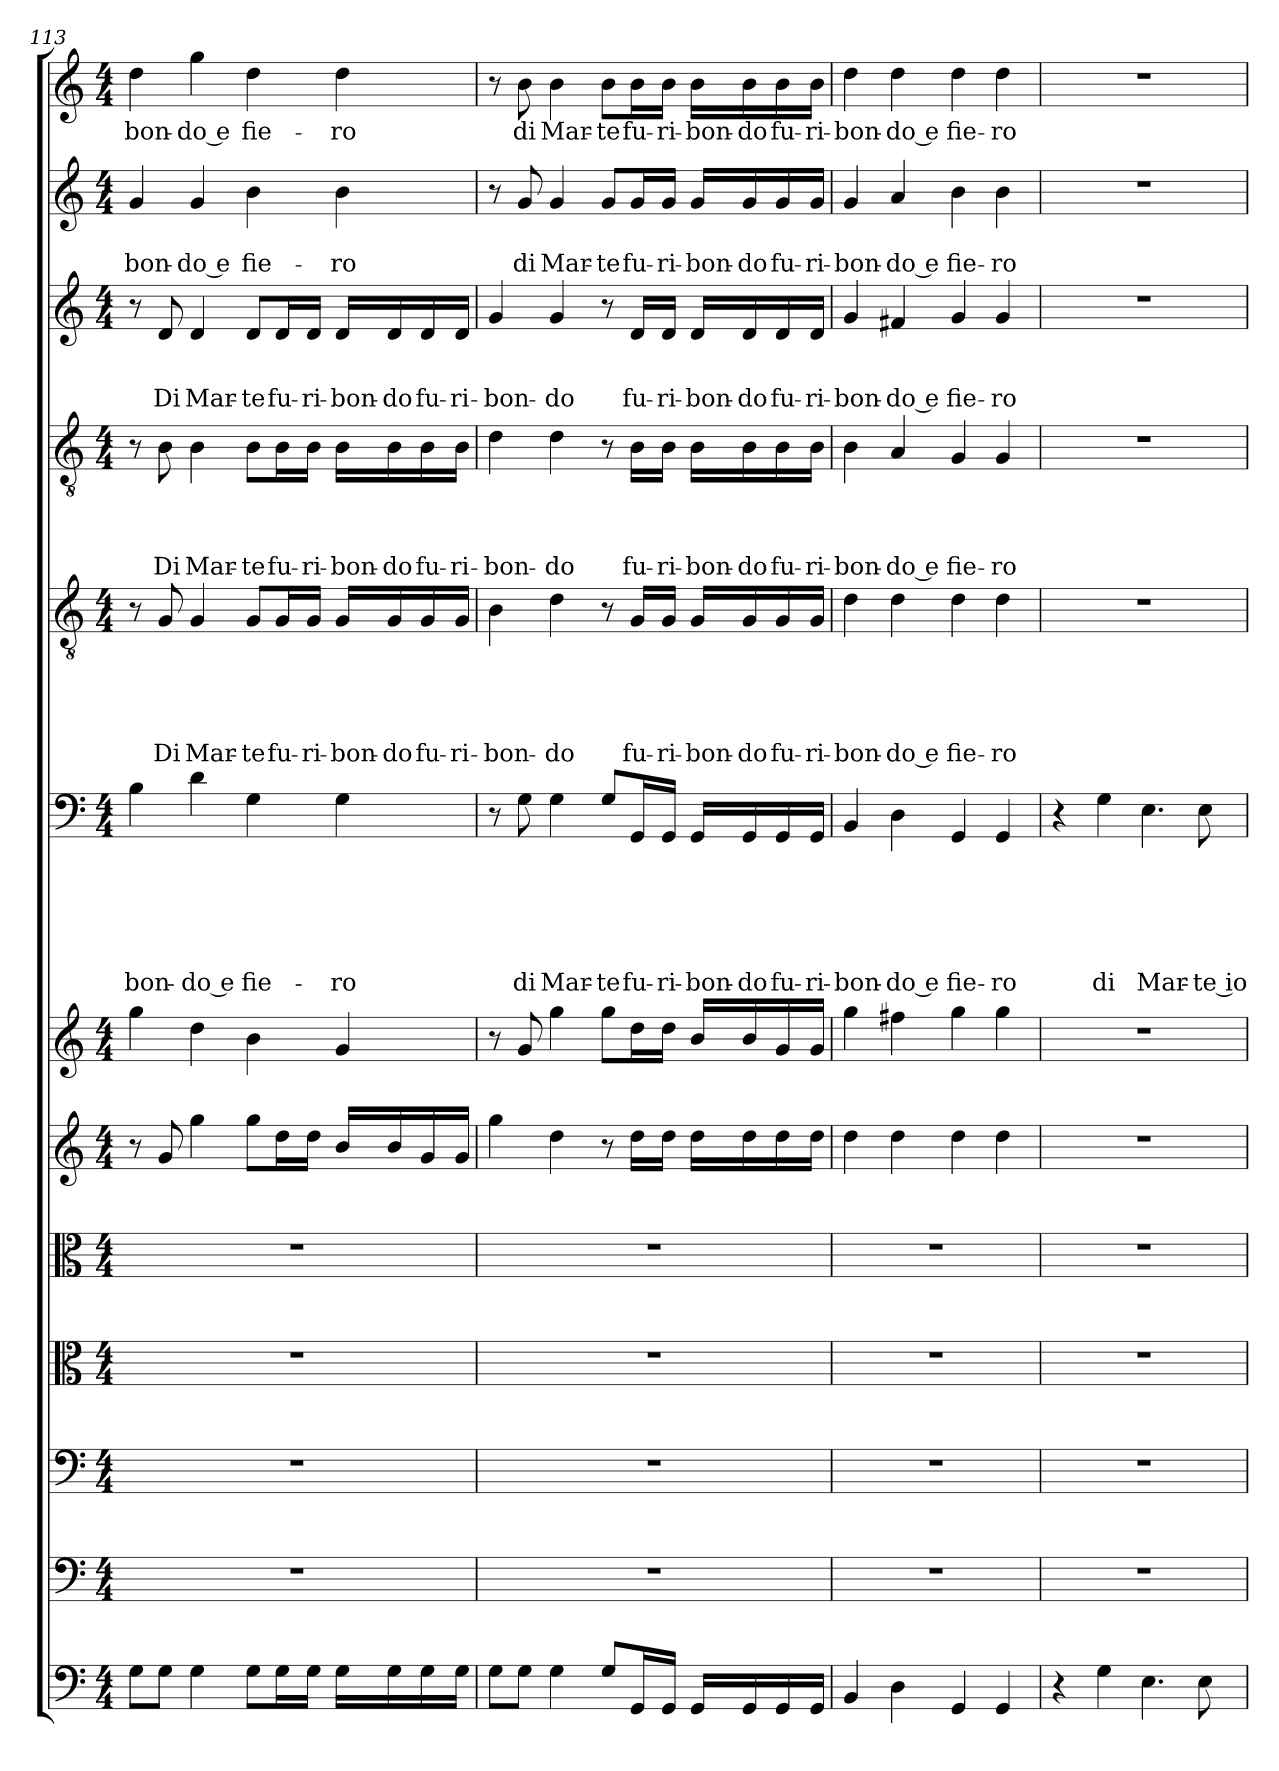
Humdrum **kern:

**kern	**kern	**kern	**kern	**kern	**kern	**kern	**kern	**text	**text	**text	**text	**text	**text	**kern	**text	**text	**text	**text	**text	**kern	**text	**text	**text	**text	**kern	**text	**text	**text	**kern	**text	**text	**kern	**text
*part13	*part12	*part11	*part10	*part9	*part8	*part7	*part6	*part6	*part6	*part6	*part6	*part6	*part6	*part5	*part5	*part5	*part5	*part5	*part5	*part4	*part4	*part4	*part4	*part4	*part3	*part3	*part3	*part3	*part2	*part2	*part2	*part1	*part1
*staff13	*staff12	*staff11	*staff10	*staff9	*staff8	*staff7	*staff6	*staff6	*staff6	*staff6	*staff6	*staff6	*staff6	*staff5	*staff5	*staff5	*staff5	*staff5	*staff5	*staff4	*staff4	*staff4	*staff4	*staff4	*staff3	*staff3	*staff3	*staff3	*staff2	*staff2	*staff2	*staff1	*staff1
*clefF4	*clefF4	*clefF4	*clefC3	*clefC3	*clefG2	*clefG2	*clefF4	*	*	*	*	*	*	*clefGv2	*	*	*	*	*	*clefGv2	*	*	*	*	*clefG2	*	*	*	*clefG2	*	*	*clefG2	*
*k[]	*k[]	*k[]	*k[]	*k[]	*k[]	*k[]	*k[]	*	*	*	*	*	*	*k[]	*	*	*	*	*	*k[]	*	*	*	*	*k[]	*	*	*	*k[]	*	*	*k[]	*
*C:	*C:	*C:	*C:	*C:	*C:	*C:	*C:	*	*	*	*	*	*	*C:	*	*	*	*	*	*C:	*	*	*	*	*C:	*	*	*	*C:	*	*	*C:	*
*M4/4	*M4/4	*M4/4	*M4/4	*M4/4	*M4/4	*M4/4	*M4/4	*	*	*	*	*	*	*M4/4	*	*	*	*	*	*M4/4	*	*	*	*	*M4/4	*	*	*	*M4/4	*	*	*M4/4	*
=113	=113	=113	=113	=113	=113	=113	=113	=113	=113	=113	=113	=113	=113	=113	=113	=113	=113	=113	=113	=113	=113	=113	=113	=113	=113	=113	=113	=113	=113	=113	=113	=113	=113
!	!	!	!	!	!	!	!	!	!	!	!	!	!LO:LY:b	!	!	!	!	!	!	!	!	!	!	!	!	!	!	!	!	!	!LO:LY:b	!	!LO:LY:b
8G\L	1r	1r	1r	1r	8r	4gg\	4B\	.	.	.	.	.	-bon-	8r	.	.	.	.	.	8r	.	.	.	.	8r	.	.	.	4g/	.	-bon-	4dd\	-bon-
!	!	!	!	!	!	!	!	!	!	!	!	!	!	!	!	!	!	!	!LO:LY:b	!	!	!	!	!LO:LY:b	!	!	!	!LO:LY:b	!	!	!	!	!
8G\J	.	.	.	.	8g/	.	.	.	.	.	.	.	.	8G/	.	.	.	.	Di	8B\	.	.	.	Di	8d/	.	.	Di	.	.	.	.	.
!	!	!	!	!	!	!	!	!	!	!	!	!	!LO:LY:b	!	!	!	!	!	!LO:LY:b	!	!	!	!	!LO:LY:b	!	!	!	!LO:LY:b	!	!	!LO:LY:b	!	!LO:LY:b
4G\	.	.	.	.	4gg\	4dd\	4d\	.	.	.	.	.	-do e	4G/	.	.	.	.	Mar-	4B\	.	.	.	Mar-	4d/	.	.	Mar-	4g/	.	-do e	4gg\	-do e
!	!	!	!	!	!	!	!	!	!	!	!	!	!LO:LY:b	!	!	!	!	!	!LO:LY:b	!	!	!	!	!LO:LY:b	!	!	!	!LO:LY:b	!	!	!LO:LY:b	!	!LO:LY:b
8G\L	.	.	.	.	8gg\L	4b\	4G\	.	.	.	.	.	fie-	8G/L	.	.	.	.	-te	8B\L	.	.	.	-te	8d/L	.	.	-te	4b\	.	fie-	4dd\	fie-
!	!	!	!	!	!	!	!	!	!	!	!	!	!	!	!	!	!	!	!LO:LY:b	!	!	!	!	!LO:LY:b	!	!	!	!LO:LY:b	!	!	!	!	!
16G\L	.	.	.	.	16dd\L	.	.	.	.	.	.	.	.	16G/L	.	.	.	.	fu-	16B\L	.	.	.	fu-	16d/L	.	.	fu-	.	.	.	.	.
!	!	!	!	!	!	!	!	!	!	!	!	!	!	!	!	!	!	!	!LO:LY:b	!	!	!	!	!LO:LY:b	!	!	!	!LO:LY:b	!	!	!	!	!
16G\JJ	.	.	.	.	16dd\JJ	.	.	.	.	.	.	.	.	16G/JJ	.	.	.	.	-ri-	16B\JJ	.	.	.	-ri-	16d/JJ	.	.	-ri-	.	.	.	.	.
!	!	!	!	!	!	!	!	!	!	!	!	!	!LO:LY:b	!	!	!	!	!	!LO:LY:b	!	!	!	!	!LO:LY:b	!	!	!	!LO:LY:b	!	!	!LO:LY:b	!	!LO:LY:b
16G\LL	.	.	.	.	16b/LL	4g/	4G\	.	.	.	.	.	-ro	16G/LL	.	.	.	.	-bon-	16B\LL	.	.	.	-bon-	16d/LL	.	.	-bon-	4b\	.	-ro	4dd\	-ro
!	!	!	!	!	!	!	!	!	!	!	!	!	!	!	!	!	!	!	!LO:LY:b	!	!	!	!	!LO:LY:b	!	!	!	!LO:LY:b	!	!	!	!	!
16G\	.	.	.	.	16b/	.	.	.	.	.	.	.	.	16G/	.	.	.	.	-do	16B\	.	.	.	-do	16d/	.	.	-do	.	.	.	.	.
!	!	!	!	!	!	!	!	!	!	!	!	!	!	!	!	!	!	!	!LO:LY:b	!	!	!	!	!LO:LY:b	!	!	!	!LO:LY:b	!	!	!	!	!
16G\	.	.	.	.	16g/	.	.	.	.	.	.	.	.	16G/	.	.	.	.	fu-	16B\	.	.	.	fu-	16d/	.	.	fu-	.	.	.	.	.
!	!	!	!	!	!	!	!	!	!	!	!	!	!	!	!	!	!	!	!LO:LY:b	!	!	!	!	!LO:LY:b	!	!	!	!LO:LY:b	!	!	!	!	!
16G\JJ	.	.	.	.	16g/JJ	.	.	.	.	.	.	.	.	16G/JJ	.	.	.	.	-ri-	16B\JJ	.	.	.	-ri-	16d/JJ	.	.	-ri-	.	.	.	.	.
=114	=114	=114	=114	=114	=114	=114	=114	=114	=114	=114	=114	=114	=114	=114	=114	=114	=114	=114	=114	=114	=114	=114	=114	=114	=114	=114	=114	=114	=114	=114	=114	=114	=114
!	!	!	!	!	!	!	!	!	!	!	!	!	!	!	!	!	!	!	!LO:LY:b	!	!	!	!	!LO:LY:b	!	!	!	!LO:LY:b	!	!	!	!	!
8G\L	1r	1r	1r	1r	4gg\	8r	8r	.	.	.	.	.	.	4B\	.	.	.	.	-bon-	4d\	.	.	.	-bon-	4g/	.	.	-bon-	8r	.	.	8r	.
!	!	!	!	!	!	!	!	!	!	!	!	!	!LO:LY:b	!	!	!	!	!	!	!	!	!	!	!	!	!	!	!	!	!	!LO:LY:b	!	!LO:LY:b
8G\J	.	.	.	.	.	8g/	8G\	.	.	.	.	.	di	.	.	.	.	.	.	.	.	.	.	.	.	.	.	.	8g/	.	di	8b\	di
!	!	!	!	!	!	!	!	!	!	!	!	!	!LO:LY:b	!	!	!	!	!	!LO:LY:b	!	!	!	!	!LO:LY:b	!	!	!	!LO:LY:b	!	!	!LO:LY:b	!	!LO:LY:b
4G\	.	.	.	.	4dd\	4gg\	4G\	.	.	.	.	.	Mar-	4d\	.	.	.	.	-do	4d\	.	.	.	-do	4g/	.	.	-do	4g/	.	Mar-	4b\	Mar-
!	!	!	!	!	!	!	!	!	!	!	!	!	!LO:LY:b	!	!	!	!	!	!	!	!	!	!	!	!	!	!	!	!	!	!LO:LY:b	!	!LO:LY:b
8G/L	.	.	.	.	8r	8gg\L	8G/L	.	.	.	.	.	-te	8r	.	.	.	.	.	8r	.	.	.	.	8r	.	.	.	8g/L	.	-te	8b\L	-te
!	!	!	!	!	!	!	!	!	!	!	!	!	!LO:LY:b	!	!	!	!	!	!LO:LY:b	!	!	!	!	!LO:LY:b	!	!	!	!LO:LY:b	!	!	!LO:LY:b	!	!LO:LY:b
16GG/L	.	.	.	.	16dd\LL	16dd\L	16GG/L	.	.	.	.	.	fu-	16G/LL	.	.	.	.	fu-	16B\LL	.	.	.	fu-	16d/LL	.	.	fu-	16g/L	.	fu-	16b\L	fu-
!	!	!	!	!	!	!	!	!	!	!	!	!	!LO:LY:b	!	!	!	!	!	!LO:LY:b	!	!	!	!	!LO:LY:b	!	!	!	!LO:LY:b	!	!	!LO:LY:b	!	!LO:LY:b
16GG/JJ	.	.	.	.	16dd\JJ	16dd\JJ	16GG/JJ	.	.	.	.	.	-ri-	16G/JJ	.	.	.	.	-ri-	16B\JJ	.	.	.	-ri-	16d/JJ	.	.	-ri-	16g/JJ	.	-ri-	16b\JJ	-ri-
!	!	!	!	!	!	!	!	!	!	!	!	!	!LO:LY:b	!	!	!	!	!	!LO:LY:b	!	!	!	!	!LO:LY:b	!	!	!	!LO:LY:b	!	!	!LO:LY:b	!	!LO:LY:b
16GG/LL	.	.	.	.	16dd\LL	16b/LL	16GG/LL	.	.	.	.	.	-bon-	16G/LL	.	.	.	.	-bon-	16B\LL	.	.	.	-bon-	16d/LL	.	.	-bon-	16g/LL	.	-bon-	16b\LL	-bon-
!	!	!	!	!	!	!	!	!	!	!	!	!	!LO:LY:b	!	!	!	!	!	!LO:LY:b	!	!	!	!	!LO:LY:b	!	!	!	!LO:LY:b	!	!	!LO:LY:b	!	!LO:LY:b
16GG/	.	.	.	.	16dd\	16b/	16GG/	.	.	.	.	.	-do	16G/	.	.	.	.	-do	16B\	.	.	.	-do	16d/	.	.	-do	16g/	.	-do	16b\	-do
!	!	!	!	!	!	!	!	!	!	!	!	!	!LO:LY:b	!	!	!	!	!	!LO:LY:b	!	!	!	!	!LO:LY:b	!	!	!	!LO:LY:b	!	!	!LO:LY:b	!	!LO:LY:b
16GG/	.	.	.	.	16dd\	16g/	16GG/	.	.	.	.	.	fu-	16G/	.	.	.	.	fu-	16B\	.	.	.	fu-	16d/	.	.	fu-	16g/	.	fu-	16b\	fu-
!	!	!	!	!	!	!	!	!	!	!	!	!	!LO:LY:b	!	!	!	!	!	!LO:LY:b	!	!	!	!	!LO:LY:b	!	!	!	!LO:LY:b	!	!	!LO:LY:b	!	!LO:LY:b
16GG/JJ	.	.	.	.	16dd\JJ	16g/JJ	16GG/JJ	.	.	.	.	.	-ri-	16G/JJ	.	.	.	.	-ri-	16B\JJ	.	.	.	-ri-	16d/JJ	.	.	-ri-	16g/JJ	.	-ri-	16b\JJ	-ri-
!!LO:PB:g=z
=115	=115	=115	=115	=115	=115	=115	=115	=115	=115	=115	=115	=115	=115	=115	=115	=115	=115	=115	=115	=115	=115	=115	=115	=115	=115	=115	=115	=115	=115	=115	=115	=115	=115
!	!	!	!	!	!	!	!	!	!	!	!	!	!LO:LY:b	!	!	!	!	!	!LO:LY:b	!	!	!	!	!LO:LY:b	!	!	!	!LO:LY:b	!	!	!LO:LY:b	!	!LO:LY:b
4BB/	1r	1r	1r	1r	4dd\	4gg\	4BB/	.	.	.	.	.	-bon-	4d\	.	.	.	.	-bon-	4B\	.	.	.	-bon-	4g/	.	.	-bon-	4g/	.	-bon-	4dd\	-bon-
!	!	!	!	!	!	!	!	!	!	!	!	!	!LO:LY:b	!	!	!	!	!	!LO:LY:b	!	!	!	!	!LO:LY:b	!	!	!	!LO:LY:b	!	!	!LO:LY:b	!	!LO:LY:b
4D\	.	.	.	.	4dd\	4ff#X\	4D\	.	.	.	.	.	-do e	4d\	.	.	.	.	-do e	4A/	.	.	.	-do e	4f#X/	.	.	-do e	4a/	.	-do e	4dd\	-do e
!	!	!	!	!	!	!	!	!	!	!	!	!	!LO:LY:b	!	!	!	!	!	!LO:LY:b	!	!	!	!	!LO:LY:b	!	!	!	!LO:LY:b	!	!	!LO:LY:b	!	!LO:LY:b
4GG/	.	.	.	.	4dd\	4gg\	4GG/	.	.	.	.	.	fie-	4d\	.	.	.	.	fie-	4G/	.	.	.	fie-	4g/	.	.	fie-	4b\	.	fie-	4dd\	fie-
!	!	!	!	!	!	!	!	!	!	!	!	!	!LO:LY:b	!	!	!	!	!	!LO:LY:b	!	!	!	!	!LO:LY:b	!	!	!	!LO:LY:b	!	!	!LO:LY:b	!	!LO:LY:b
4GG/	.	.	.	.	4dd\	4gg\	4GG/	.	.	.	.	.	-ro	4d\	.	.	.	.	-ro	4G/	.	.	.	-ro	4g/	.	.	-ro	4b\	.	-ro	4dd\	-ro
=116	=116	=116	=116	=116	=116	=116	=116	=116	=116	=116	=116	=116	=116	=116	=116	=116	=116	=116	=116	=116	=116	=116	=116	=116	=116	=116	=116	=116	=116	=116	=116	=116	=116
4r	1r	1r	1r	1r	1r	1r	4r	.	.	.	.	.	.	1r	.	.	.	.	.	1r	.	.	.	.	1r	.	.	.	1r	.	.	1r	.
!	!	!	!	!	!	!	!	!	!	!	!	!	!LO:LY:b	!	!	!	!	!	!	!	!	!	!	!	!	!	!	!	!	!	!	!	!
4G\	.	.	.	.	.	.	4G\	.	.	.	.	.	di	.	.	.	.	.	.	.	.	.	.	.	.	.	.	.	.	.	.	.	.
!	!	!	!	!	!	!	!	!	!	!	!	!	!LO:LY:b	!	!	!	!	!	!	!	!	!	!	!	!	!	!	!	!	!	!	!	!
4.E\	.	.	.	.	.	.	4.E\	.	.	.	.	.	Mar-	.	.	.	.	.	.	.	.	.	.	.	.	.	.	.	.	.	.	.	.
!	!	!	!	!	!	!	!	!	!	!	!	!	!LO:LY:b	!	!	!	!	!	!	!	!	!	!	!	!	!	!	!	!	!	!	!	!
8E\	.	.	.	.	.	.	8E\	.	.	.	.	.	-te io	.	.	.	.	.	.	.	.	.	.	.	.	.	.	.	.	.	.	.	.
=	=	=	=	=	=	=	=	=	=	=	=	=	=	=	=	=	=	=	=	=	=	=	=	=	=	=	=	=	=	=	=	=	=
*-	*-	*-	*-	*-	*-	*-	*-	*-	*-	*-	*-	*-	*-	*-	*-	*-	*-	*-	*-	*-	*-	*-	*-	*-	*-	*-	*-	*-	*-	*-	*-	*-	*-
